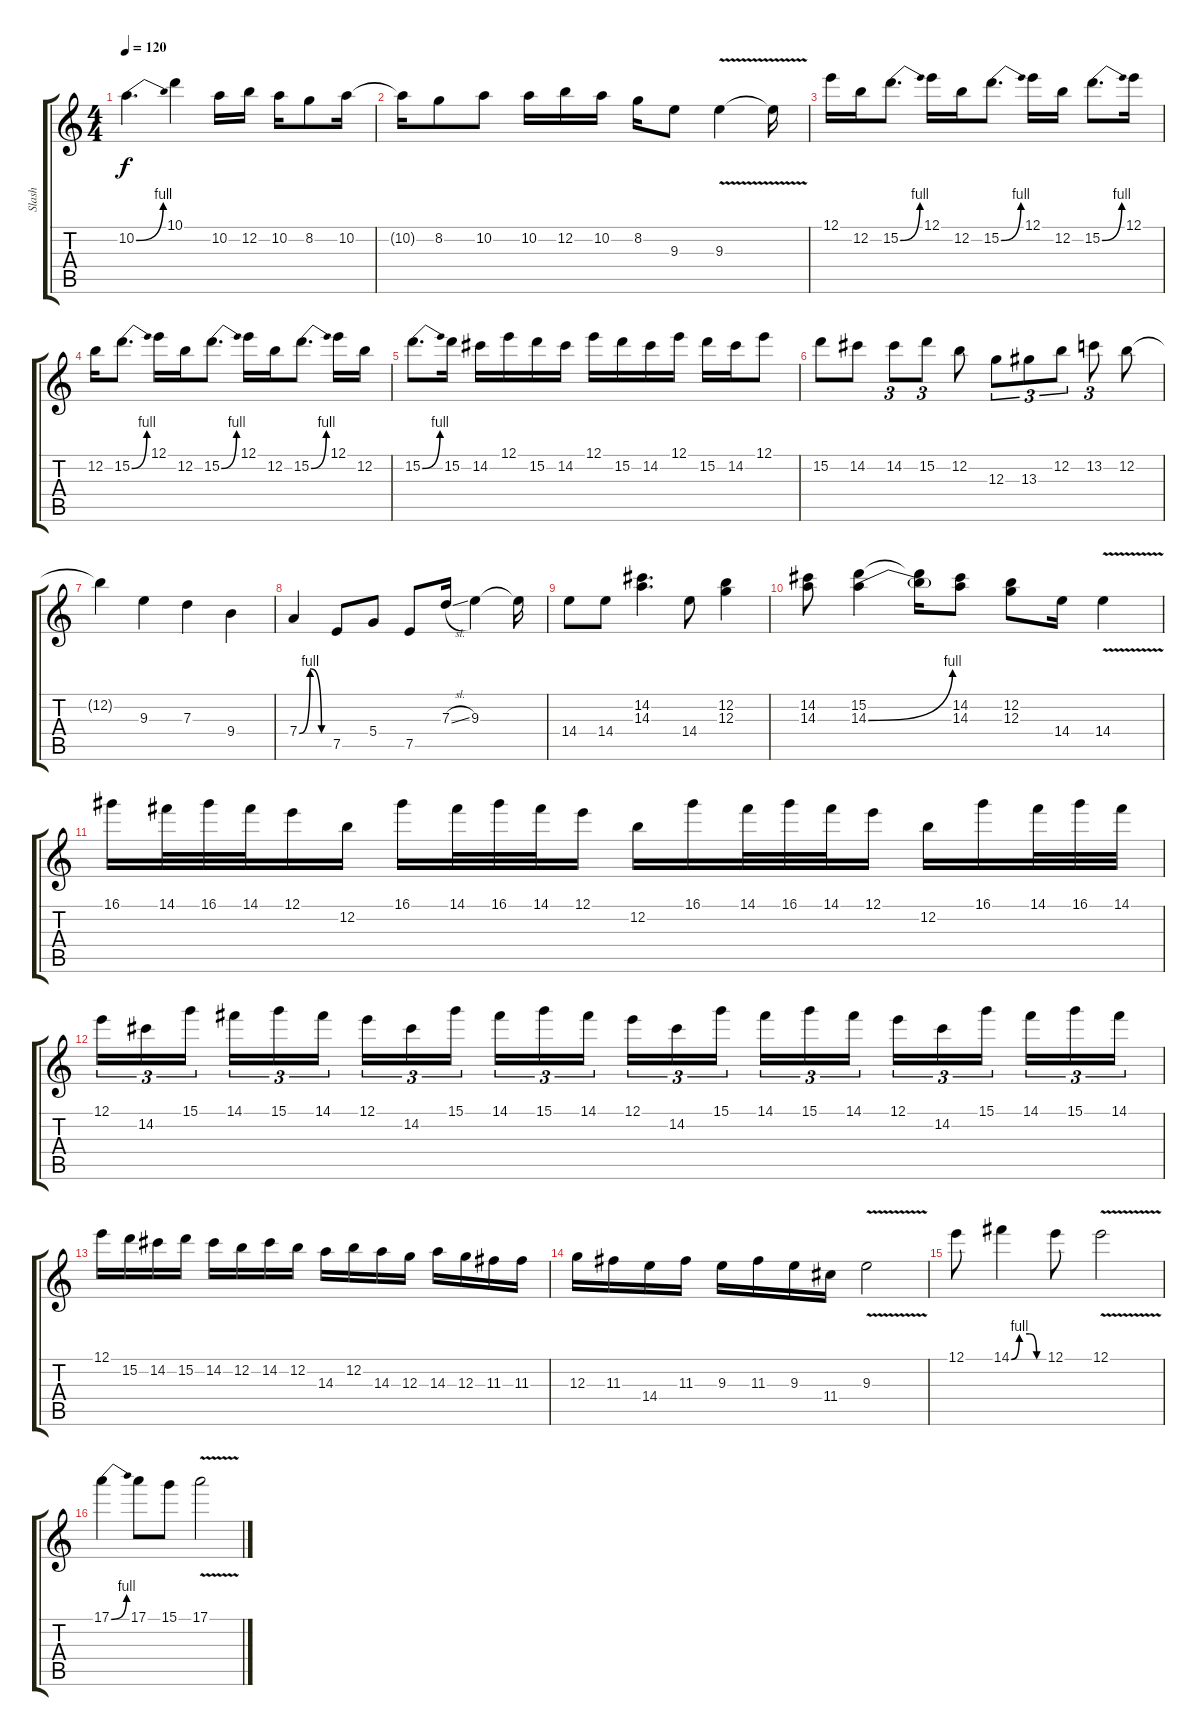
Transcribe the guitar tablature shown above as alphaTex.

\track ("Slash" "Slash") {instrument distortionguitar}
\staff {score tabs}
\tuning (E4 B3 G3 D3 A2 E2) {hide}
\ts (4 4)
\tempo 120
\clef g2
\ks c
10.2{be (bend 0 0 60 4)}.4{d dy f} 10.1.4 10.2.16 12.2.16 10.2.16 8.2.8 10.2.16 |
10.2{t}.16 8.2.8 10.2.8 10.2.16 12.2.16 10.2.16 8.2.16 9.3.8 9.3{v}.4 9.3{t}.16 |
12.1.16 12.2.16 15.2{be (bend 0 0 60 4)}.8{d} 12.1.16 12.2.16 15.2{be (bend 0 0 60 4)}.8{d} 12.1.16 12.2.16 15.2{be (bend 0 0 60 4)}.8{d} 12.1.16 |
12.2.16 15.2{be (bend 0 0 60 4)}.8{d} 12.1.16 12.2.16 15.2{be (bend 0 0 60 4)}.8{d} 12.1.16 12.2.16 15.2{be (bend 0 0 60 4)}.8{d} 12.1.16 12.2.16 |
15.2{be (bend 0 0 60 4)}.8{d} 15.2.16 14.2.16 12.1.16 15.2.16 14.2.16 12.1.16 15.2.16 14.2.16 12.1.16 15.2.16 14.2.16 12.1.8 |
15.2.8 14.2.8 14.2.8{tu (3 2)} 15.2.8{tu (3 2)} 12.2.8 12.3.8{tu (3 2)} 13.3.8{tu (3 2)} 12.2.8{tu (3 2)} 13.2.8{tu (3 2)} 12.2.8 |
12.2{t}.4 9.3.4 7.3.4 9.4.4 |
7.4{be (custom 0 0 22 4 45 0 60 0)}.4 7.5.8 5.4.8 7.5.8 7.3{sl}.16 9.3.4 9.3{t}.16 |
14.4.8 14.4.8 (14.2 14.3).4{d} 14.4.8 (12.2 12.3).4 |
(14.2 14.3).8 (15.2 14.3{be (bend 0 0 60 4)}).4 (15.2{t} 14.3{t}).16 (14.2 14.3).8 (12.2 12.3).8 14.4.16 14.4{v}.4 |
16.1.16 14.1.32 16.1.32 14.1.32 12.1.16 12.2.16 16.1.16 14.1.32 16.1.32 14.1.32 12.1.16 12.2.16 16.1.16 14.1.32 16.1.32 14.1.32 12.1.16 12.2.16 16.1.16 14.1.32 16.1.32 14.1.32 |
12.1.16{tu (3 2)} 14.2.16{tu (3 2)} 15.1.16{tu (3 2) beam splitsecondary} 14.1.16{tu (3 2)} 15.1.16{tu (3 2)} 14.1.16{tu (3 2)} 12.1.16{tu (3 2)} 14.2.16{tu (3 2)} 15.1.16{tu (3 2) beam splitsecondary} 14.1.16{tu (3 2)} 15.1.16{tu (3 2)} 14.1.16{tu (3 2)} 12.1.16{tu (3 2)} 14.2.16{tu (3 2)} 15.1.16{tu (3 2) beam splitsecondary} 14.1.16{tu (3 2)} 15.1.16{tu (3 2)} 14.1.16{tu (3 2)} 12.1.16{tu (3 2)} 14.2.16{tu (3 2)} 15.1.16{tu (3 2) beam splitsecondary} 14.1.16{tu (3 2)} 15.1.16{tu (3 2)} 14.1.16{tu (3 2)} |
12.1.16 15.2.16 14.2.16 15.2.16 14.2.16 12.2.16 14.2.16 12.2.16 14.3.16 12.2.16 14.3.16 12.3.16 14.3.16 12.3.16 11.3.16 11.3.16 |
12.3.16 11.3.16 14.4.16 11.3.16 9.3.16 11.3.16 9.3.16 11.4.16 9.3{v}.2 |
12.1.8 14.1{be (custom 0 0 15 4 34 4 47 0 60 0)}.4 12.1.8 12.1{v}.2 |
17.1{be (bend 0 0 60 4)}.4 17.1.8 15.1.8 17.1{v}.2
